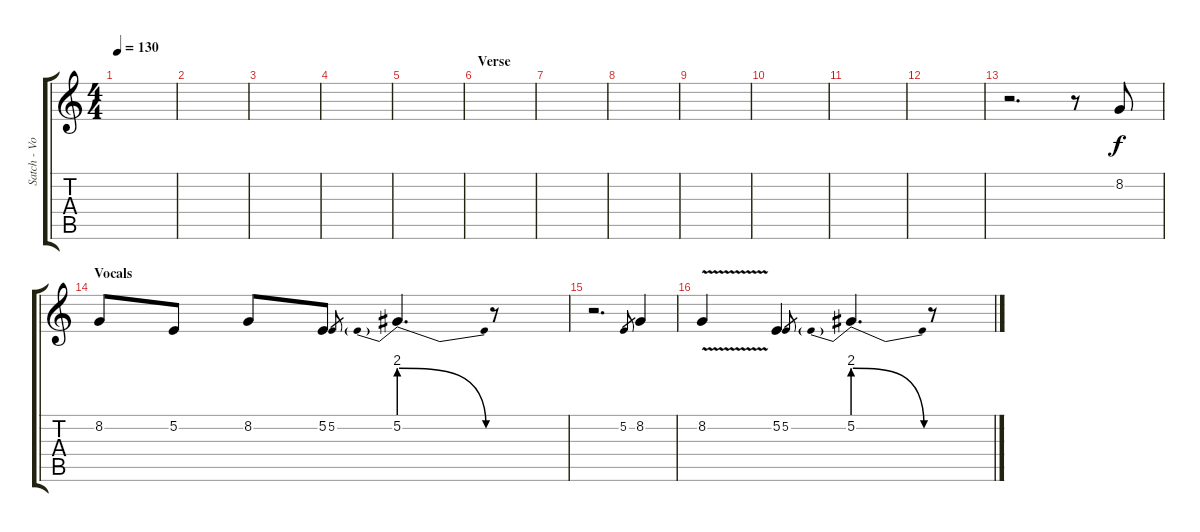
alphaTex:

\track ("Satch - Vocals" "Satch - Vo") {instrument lead2sawtooth}
\staff {score tabs}
\tuning (E4 B3 G3 D3 A2 E2) {hide}
\ts (4 4)
\tempo 130
\clef g2
\ks c
|
|
|
|
|
\section ("" "Verse")
|
|
|
|
|
|
|
r.2{d} r.8 8.2.8 |
\section ("" "Vocals")
8.2.8 5.2.8 8.2.8 5.2.8 5.2.8{gr} 5.2{be (prebendrelease 0 8 60 0)}.4{d} r.8 |
r.2{d} 5.2.8{gr} 8.2.4 |
8.2{v}.4 5.2.4 5.2.8{gr} 5.2{be (prebendrelease 0 8 60 0)}.4{d} r.8
